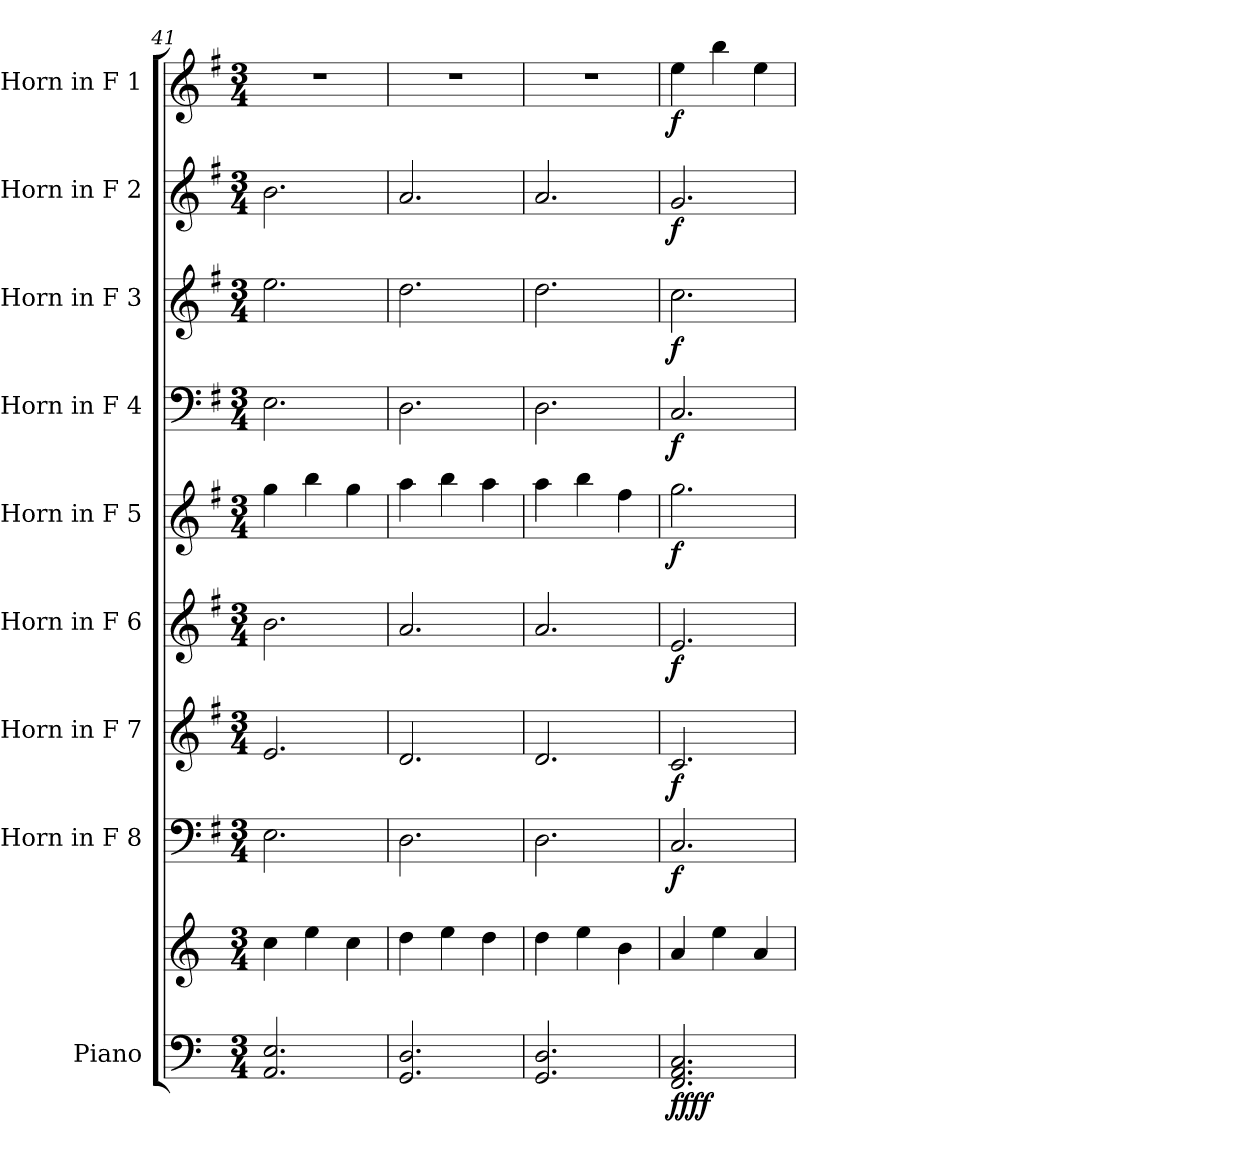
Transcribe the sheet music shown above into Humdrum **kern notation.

**kern	**kern	**dynam	**kern	**dynam	**kern	**dynam	**kern	**dynam	**kern	**dynam	**kern	**dynam	**kern	**dynam	**kern	**dynam	**kern	**dynam
*part9	*part9	*part9	*part8	*part8	*part7	*part7	*part6	*part6	*part5	*part5	*part4	*part4	*part3	*part3	*part2	*part2	*part1	*part1
*staff10	*staff9	*staff9/10	*staff8	*staff8	*staff7	*staff7	*staff6	*staff6	*staff5	*staff5	*staff4	*staff4	*staff3	*staff3	*staff2	*staff2	*staff1	*staff1
*I"Piano	*	*	*I"Horn in F 8	*	*I"Horn in F 7	*	*I"Horn in F 6	*	*I"Horn in F 5	*	*I"Horn in F 4	*	*I"Horn in F 3	*	*I"Horn in F 2	*	*I"Horn in F 1	*
*I'Pno.	*	*	*	*	*	*	*	*	*	*	*	*	*	*	*	*	*	*
*clefF4	*clefG2	*	*clefF4	*	*clefG2	*	*clefG2	*	*clefG2	*	*clefF4	*	*clefG2	*	*clefG2	*	*clefG2	*
*	*	*	*ITrd4c7	*	*ITrd4c7	*	*ITrd4c7	*	*ITrd4c7	*	*ITrd4c7	*	*ITrd4c7	*	*ITrd4c7	*	*ITrd4c7	*
*k[]	*k[]	*	*k[]	*	*k[]	*	*k[]	*	*k[]	*	*k[]	*	*k[]	*	*k[]	*	*k[]	*
*M3/4	*M3/4	*	*M3/4	*	*M3/4	*	*M3/4	*	*M3/4	*	*M3/4	*	*M3/4	*	*M3/4	*	*M3/4	*
=41	=41	=41	=41	=41	=41	=41	=41	=41	=41	=41	=41	=41	=41	=41	=41	=41	=41	=41
2.AA/ 2.E/	4cc\	.	2.AA\	.	2.A/	.	2.e\	.	4cc\	.	2.AA\	.	2.a\	.	2.e\	.	2.r	.
.	4ee\	.	.	.	.	.	.	.	4ee\	.	.	.	.	.	.	.	.	.
.	4cc\	.	.	.	.	.	.	.	4cc\	.	.	.	.	.	.	.	.	.
=42	=42	=42	=42	=42	=42	=42	=42	=42	=42	=42	=42	=42	=42	=42	=42	=42	=42	=42
2.GG/ 2.D/	4dd\	.	2.GG\	.	2.G/	.	2.d/	.	4dd\	.	2.GG\	.	2.g\	.	2.d/	.	2.r	.
.	4ee\	.	.	.	.	.	.	.	4ee\	.	.	.	.	.	.	.	.	.
.	4dd\	.	.	.	.	.	.	.	4dd\	.	.	.	.	.	.	.	.	.
=43	=43	=43	=43	=43	=43	=43	=43	=43	=43	=43	=43	=43	=43	=43	=43	=43	=43	=43
2.GG/ 2.D/	4dd\	.	2.GG\	.	2.G/	.	2.d/	.	4dd\	.	2.GG\	.	2.g\	.	2.d/	.	2.r	.
.	4ee\	.	.	.	.	.	.	.	4ee\	.	.	.	.	.	.	.	.	.
.	4b\	.	.	.	.	.	.	.	4b\	.	.	.	.	.	.	.	.	.
=44	=44	=44	=44	=44	=44	=44	=44	=44	=44	=44	=44	=44	=44	=44	=44	=44	=44	=44
!	!	!LO:DY:b=2	!	!	!	!	!	!	!	!	!	!	!	!	!	!	!	!
!	!	!LO:DY:n=1:b=2	!	!	!	!	!	!	!	!	!	!	!	!	!	!	!	!
!	!	!LO:DY:n=2:b=2	!	!	!	!	!	!	!	!	!	!	!	!	!	!	!	!
!	!	!LO:DY:n=3:b	!	!LO:DY:b	!	!LO:DY:b	!	!LO:DY:b	!	!LO:DY:b	!	!LO:DY:b	!	!LO:DY:b	!	!LO:DY:b	!	!LO:DY:b
2.FF/ 2.AA/ 2.C/	4a/	f f f f	2.FF/	f	2.F/	f	2.A/	f	2.cc\	f	2.FF/	f	2.f\	f	2.c/	f	4a\	f
.	4ee\	.	.	.	.	.	.	.	.	.	.	.	.	.	.	.	4ee\	.
.	4a/	.	.	.	.	.	.	.	.	.	.	.	.	.	.	.	4a\	.
=	=	=	=	=	=	=	=	=	=	=	=	=	=	=	=	=	=	=
*-	*-	*-	*-	*-	*-	*-	*-	*-	*-	*-	*-	*-	*-	*-	*-	*-	*-	*-
